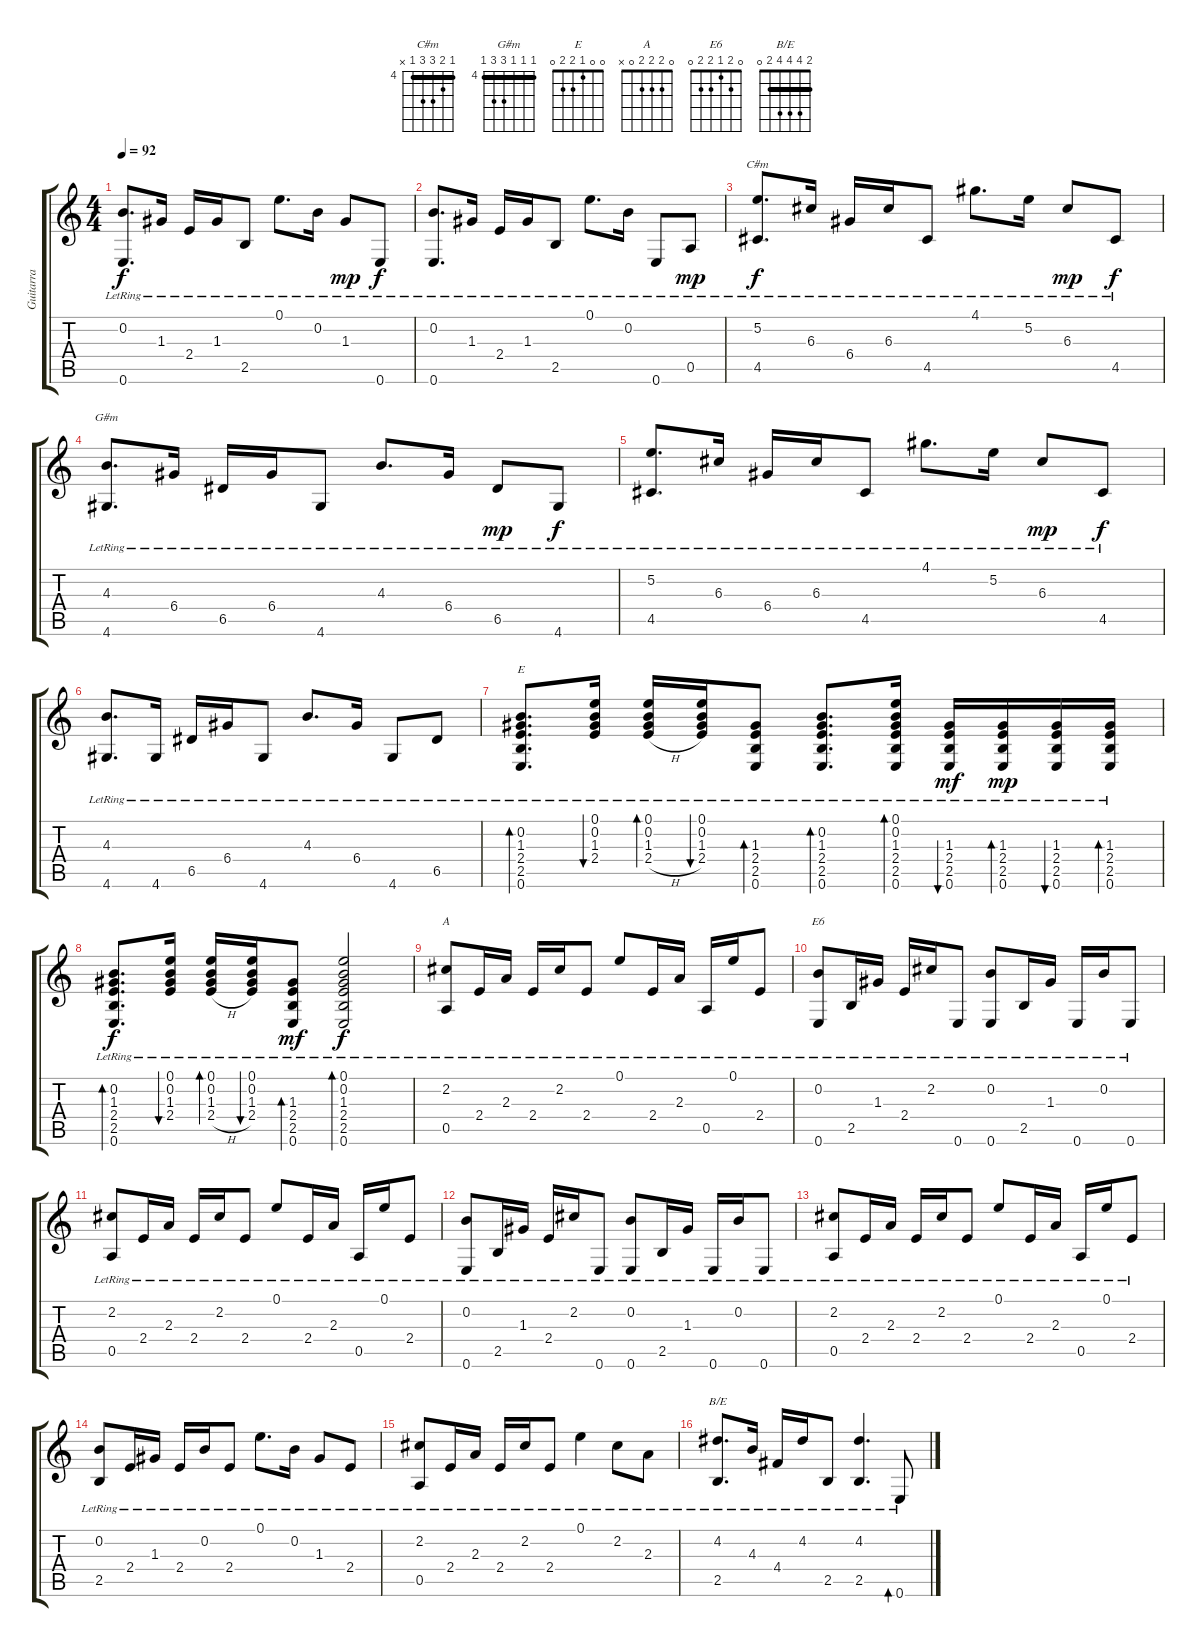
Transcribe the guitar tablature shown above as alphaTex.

\track ("Guitarra" "Guitarra") {instrument acousticguitarsteel}
\staff {score tabs}
\tuning (E4 B3 G3 D3 A2 E2) {hide}
\chord ("C#m" 4 5 6 6 4 x) {firstfret 4 barre 4}
\chord ("G#m" 4 4 4 6 6 4) {firstfret 4 barre 4}
\chord ("E" 0 0 1 2 2 0)
\chord ("A" 0 2 2 2 0 x)
\chord ("E6" 0 2 1 2 2 0)
\chord ("B/E" 2 4 4 4 2 0) {barre 2}
\ts (4 4)
\tempo 92
\clef g2
\ks c
(0.2{lr} 0.6{lr}).8{d dy f} 1.3{lr}.16 2.4{lr}.16 1.3{lr}.16 2.5{lr}.8 0.1{lr}.8{d} 0.2{lr}.16 1.3{lr}.8{dy mp} 0.6{lr}.8{dy f} |
(0.2{lr} 0.6{lr}).8{d} 1.3{lr}.16 2.4{lr}.16 1.3{lr}.16 2.5{lr}.8 0.1{lr}.8{d} 0.2{lr}.16 0.6{lr}.8 0.5{lr}.8{dy mp} |
(5.2{lr} 4.5{lr}).8{d ch "C#m" dy f} 6.3{lr}.16 6.4{lr}.16 6.3{lr}.16 4.5{lr}.8 4.1{lr}.8{d} 5.2{lr}.16 6.3{lr}.8{dy mp} 4.5{lr}.8{dy f} |
(4.3{lr} 4.6{lr}).8{d ch "G#m"} 6.4{lr}.16 6.5{lr}.16 6.4{lr}.16 4.6{lr}.8 4.3{lr}.8{d} 6.4{lr}.16 6.5{lr}.8{dy mp} 4.6{lr}.8{dy f} |
(5.2{lr} 4.5{lr}).8{d} 6.3{lr}.16 6.4{lr}.16 6.3{lr}.16 4.5{lr}.8 4.1{lr}.8{d} 5.2{lr}.16 6.3{lr}.8{dy mp} 4.5{lr}.8{dy f} |
(4.3{lr} 4.6{lr}).8{d} 4.6{lr}.16 6.5{lr}.16 6.4{lr}.16 4.6{lr}.8 4.3{lr}.8{d} 6.4{lr}.16 4.6{lr}.8 6.5{lr}.8 |
(0.2{lr} 1.3{lr} 2.4{lr} 2.5{lr} 0.6{lr}).8{d bd 60 ch "E"} (0.1 0.2 1.3{lr} 2.4{lr}).16{bu 60} (0.1 0.2 1.3{lr} 2.4{h lr}).16{bd 60} (0.1 0.2 1.3{lr} 2.4{lr}).16{bu 60} (1.3{lr} 2.4{lr} 2.5{lr} 0.6{lr}).8{bd 60} (0.2{lr} 1.3{lr} 2.4{lr} 2.5{lr} 0.6{lr}).8{d bd 60} (0.1 0.2 1.3{lr} 2.4{lr} 2.5{lr} 0.6).16{bd 60} (1.3{lr} 2.4{lr} 2.5{lr} 0.6{lr}).16{bu 60 dy mf} (1.3{lr} 2.4{lr} 2.5{lr} 0.6{lr}).16{bd 60 dy mp} (1.3{lr} 2.4{lr} 2.5{lr} 0.6{lr}).16{bu 60} (1.3{lr} 2.4{lr} 2.5{lr} 0.6{lr}).16{bd 60} |
(0.2{lr} 1.3{lr} 2.4{lr} 2.5{lr} 0.6{lr}).8{d bd 60 dy f} (0.1 0.2 1.3{lr} 2.4{lr}).16{bu 60} (0.1 0.2 1.3{lr} 2.4{h lr}).16{bd 60} (0.1 0.2 1.3{lr} 2.4{lr}).16{bu 60} (1.3{lr} 2.4{lr} 2.5{lr} 0.6{lr}).8{bd 60 dy mf} (0.1 0.2{lr} 1.3{lr} 2.4{lr} 2.5{lr} 0.6).2{bd 60 dy f} |
(2.2{lr} 0.5{lr}).8{ch "A"} 2.4{lr}.16 2.3{lr}.16 2.4{lr}.16 2.2{lr}.16 2.4{lr}.8 0.1{lr}.8 2.4{lr}.16 2.3{lr}.16 0.5{lr}.16 0.1{lr}.16 2.4{lr}.8 |
(0.2{lr} 0.6{lr}).8{ch "E6"} 2.5{lr}.16 1.3{lr}.16 2.4{lr}.16 2.2{lr}.16 0.6{lr}.8 (0.2{lr} 0.6{lr}).8 2.5{lr}.16 1.3{lr}.16 0.6{lr}.16 0.2{lr}.16 0.6{lr}.8 |
(2.2{lr} 0.5{lr}).8 2.4{lr}.16 2.3{lr}.16 2.4{lr}.16 2.2{lr}.16 2.4{lr}.8 0.1{lr}.8 2.4{lr}.16 2.3{lr}.16 0.5{lr}.16 0.1{lr}.16 2.4{lr}.8 |
(0.2{lr} 0.6{lr}).8 2.5{lr}.16 1.3{lr}.16 2.4{lr}.16 2.2{lr}.16 0.6{lr}.8 (0.2{lr} 0.6{lr}).8 2.5{lr}.16 1.3{lr}.16 0.6{lr}.16 0.2{lr}.16 0.6{lr}.8 |
(2.2{lr} 0.5{lr}).8 2.4{lr}.16 2.3{lr}.16 2.4{lr}.16 2.2{lr}.16 2.4{lr}.8 0.1{lr}.8 2.4{lr}.16 2.3{lr}.16 0.5{lr}.16 0.1{lr}.16 2.4{lr}.8 |
(0.2{lr} 2.5{lr}).8 2.4{lr}.16 1.3{lr}.16 2.4{lr}.16 0.2{lr}.16 2.4{lr}.8 0.1{lr}.8{d} 0.2{lr}.16 1.3{lr}.8 2.4{lr}.8 |
(2.2{lr} 0.5{lr}).8 2.4{lr}.16 2.3{lr}.16 2.4{lr}.16 2.2{lr}.16 2.4{lr}.8 0.1{lr}.4 2.2{lr}.8 2.3{lr}.8 |
(4.2{lr} 2.5{lr}).8{d ch "B/E"} 4.3{lr}.16 4.4{lr}.16 4.2{lr}.16 2.5{lr}.8 (4.2{lr} 2.5{lr}).4{d} 0.6{lr}.8{bd 60}
